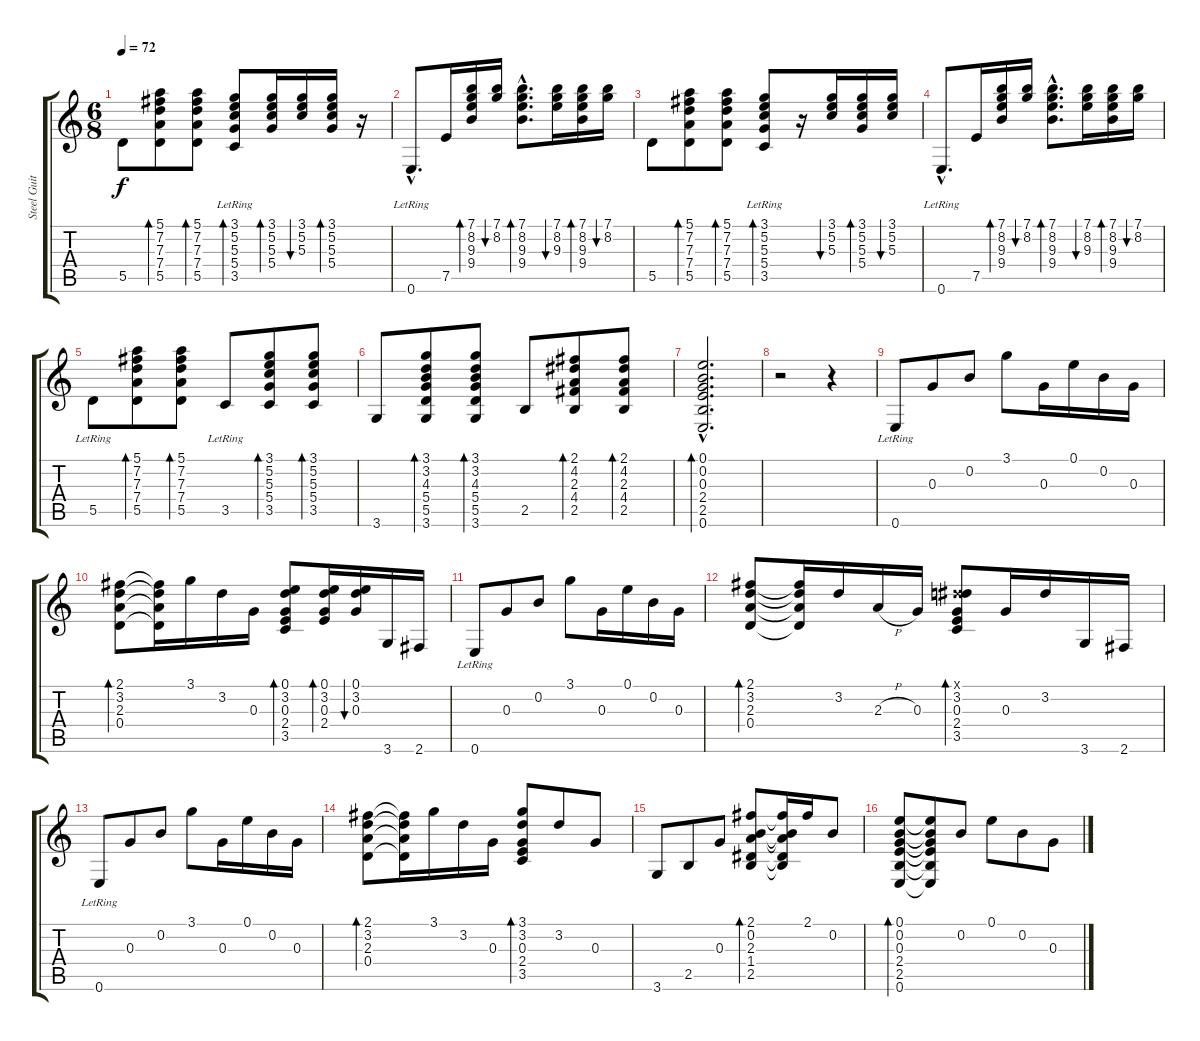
\track ("Steel Guitar - Lead" "Steel Guit") {instrument acousticguitarsteel}
\staff {score tabs}
\tuning (E4 B3 G3 D3 A2 E2) {hide}
\ts (6 8)
\tempo 72
\clef g2
\ks c
5.5.8{dy f} (5.1 7.2 7.3 7.4 5.5).8{bd 60} (5.1 7.2 7.3 7.4 5.5).8{bd 60} (3.1 5.2 5.3 5.4 3.5{lr}).8{bd 120} (3.1 5.2 5.3 5.4).16{bd 60} (3.1 5.2 5.3).16{bu 60} (3.1 5.2 5.3 5.4).16{bd 60} r.16 |
0.6{hac lr}.8{d} 7.5.16 (7.1 8.2 9.3 9.4).16{bd 60} (7.1 8.2).16{bu 60} (7.1{hac} 8.2{hac} 9.3{hac} 9.4{hac}).8{d bd 120} (7.1 8.2 9.3).16{bu 60} (7.1 8.2 9.3 9.4).16{bd 60} (7.1 8.2).16{bu 60} |
5.5.8 (5.1 7.2 7.3 7.4 5.5).8{bd 60} (5.1 7.2 7.3 7.4 5.5).8{bd 60} (3.1 5.2 5.3 5.4 3.5{lr}).8{bd 120} r.16 (3.1 5.2 5.3).16{bu 60} (3.1 5.2 5.3 5.4).16{bd 60} (3.1 5.2 5.3).16{bu 60} |
0.6{hac lr}.8{d} 7.5.16 (7.1 8.2 9.3 9.4).16{bd 120} (7.1 8.2).16{bu 60} (7.1{hac} 8.2{hac} 9.3{hac} 9.4{hac}).8{d bd 60} (7.1 8.2 9.3).16{bu 60} (7.1 8.2 9.3 9.4).16{bd 120} (7.1 8.2).16{bu 120} |
5.5{lr}.8 (5.1 7.2 7.3 7.4 5.5).8{bd 30} (5.1 7.2 7.3 7.4 5.5).8{bd 30} 3.5{lr}.8 (3.1 5.2 5.3 5.4 3.5).8{bd 30} (3.1 5.2 5.3 5.4 3.5).8{bd 30} |
3.6.8 (3.1 3.2 4.3 5.4 5.5 3.6).8{bd 60} (3.1 3.2 4.3 5.4 5.5 3.6).8{bd 60} 2.5.8 (2.1 4.2 2.3 4.4 2.5).8{bd 60} (2.1 4.2 2.3 4.4 2.5).8{bd 60} |
(0.1{hac} 0.2{hac} 0.3{hac} 2.4{hac} 2.5{hac} 0.6{hac}).2{d bd 120} |
r.2 r.4 |
0.6{lr}.8 0.3.8 0.2.8 3.1.8 0.3.16 0.1.16 0.2.16 0.3.16 |
(2.1 3.2 2.3 0.4).8{bd 120} (2.1{t} 3.2{t} 2.3{t} 0.4{t}).16 3.1.16 3.2.16 0.3.16 (0.1 3.2 0.3 2.4 3.5).8{bd 60} (0.1 3.2 0.3 2.4).16{bd 30} (0.1 3.2 0.3).16{bu 30} 3.6.16 2.6.16 |
0.6{lr}.8 0.3.8 0.2.8 3.1.8 0.3.16 0.1.16 0.2.16 0.3.16 |
(2.1 3.2 2.3 0.4).8{bd 60} (2.1{t} 3.2{t} 2.3{t} 0.4{t}).16 3.2.16 2.3{h}.16 0.3.16 (-1.1{x} 3.2 0.3 2.4 3.5).8{bd 60} 0.3.16 3.2.16 3.6.16 2.6.16 |
0.6{lr}.8 0.3.8 0.2.8 3.1.8 0.3.16 0.1.16 0.2.16 0.3.16 |
(2.1 3.2 2.3 0.4).8{bd 120} (2.1{t} 3.2{t} 2.3{t} 0.4{t}).16 3.1.16 3.2.16 0.3.16 (3.1 3.2 0.3 2.4 3.5).8{bd 120} 3.2.8 0.3.8 |
3.6.8 2.5.8 0.3.8 (2.1 0.2 2.3 1.4 2.5).8{bd 60} (2.1{t} 0.2{t} 2.3{t} 1.4{t} 2.5{t}).16 2.1.16 0.2.8 |
(0.1 0.2 0.3 2.4 2.5 0.6).8{bd 120} (0.1{t} 0.2{t} 0.3{t} 2.4{t} 2.5{t} 0.6{t}).8 0.2.8 0.1.8 0.2.8 0.3.8
